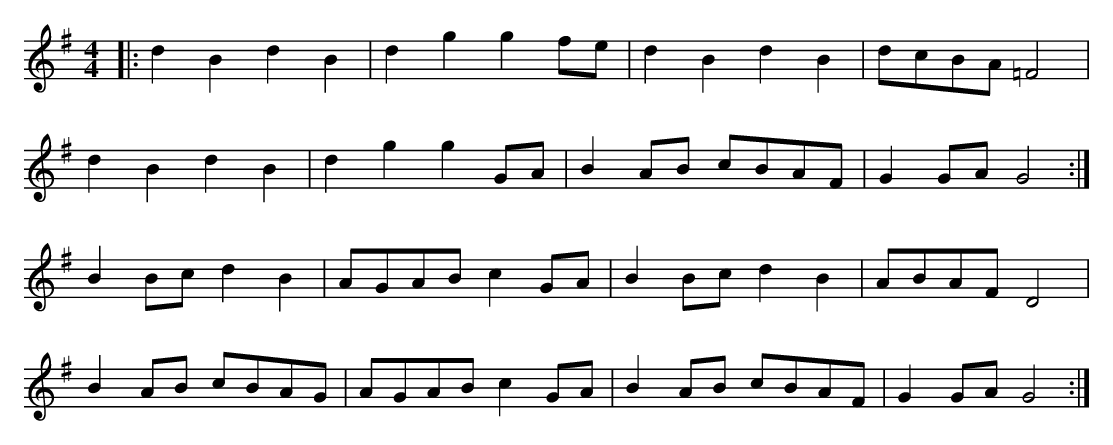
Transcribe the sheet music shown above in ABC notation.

X:1
M:4/4
K:G
|:d2 B2 d2 B2|d2 g2 g2fe|d2 B2 d2 B2|dcBA =F4|
d2 B2 d2 B2|d2 g2 g2 GA|B2AB cBAF|G2 GA G4:|
B2Bc d2 B2|AGAB c2 GA|B2Bc d2 B2|ABAF D4|
B2AB cBAG|AGAB c2 GA|B2AB cBAF|G2 GA G4:|
